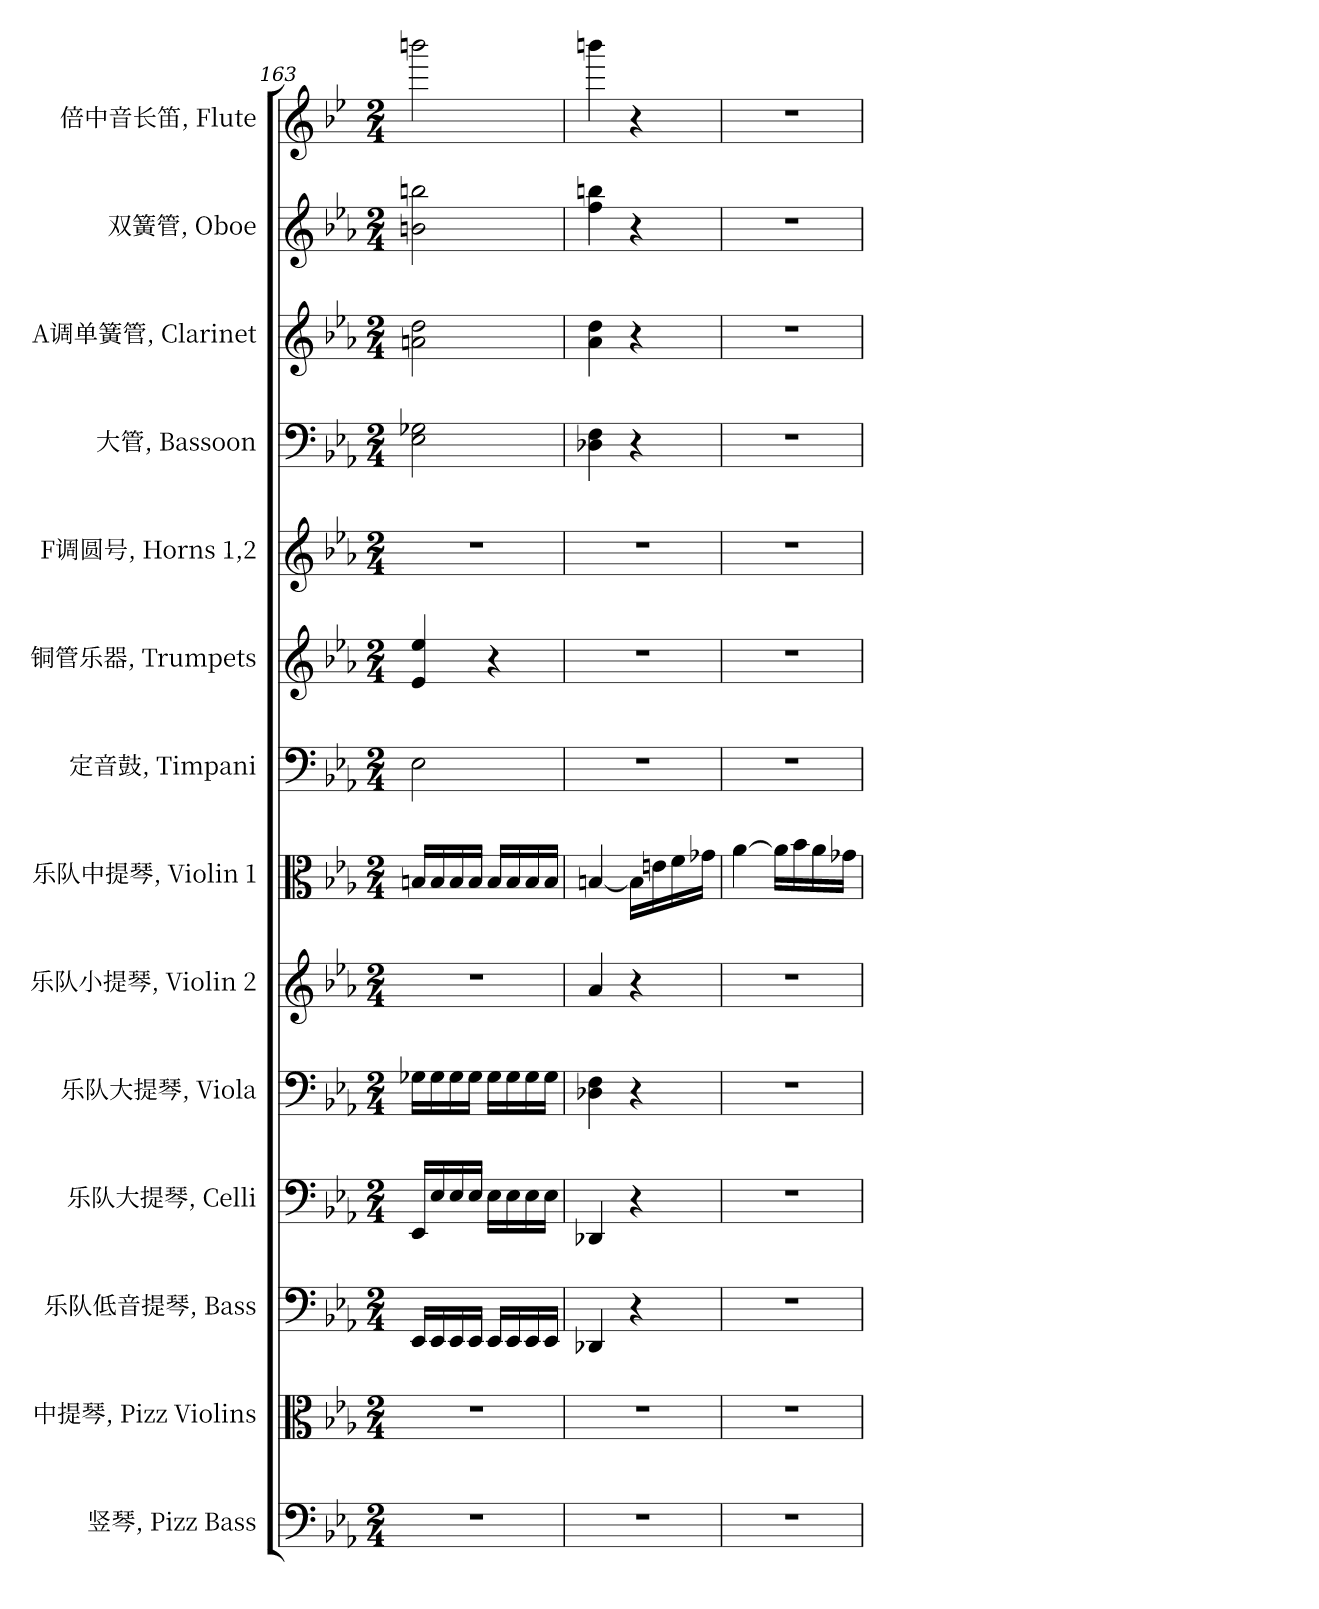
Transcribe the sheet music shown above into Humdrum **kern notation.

**kern	**kern	**kern	**kern	**kern	**kern	**kern	**kern	**kern	**kern	**kern	**kern	**kern	**kern
*part14	*part13	*part12	*part11	*part10	*part9	*part8	*part7	*part6	*part5	*part4	*part3	*part2	*part1
*staff14	*staff13	*staff12	*staff11	*staff10	*staff9	*staff8	*staff7	*staff6	*staff5	*staff4	*staff3	*staff2	*staff1
*I"竖琴, Pizz Bass	*I"中提琴, Pizz Violins	*I"乐队低音提琴, Bass	*I"乐队大提琴, Celli	*I"乐队大提琴, Viola	*I"乐队小提琴, Violin 2	*I"乐队中提琴, Violin 1	*I"定音鼓, Timpani	*I"铜管乐器, Trumpets	*I"F调圆号, Horns 1,2	*I"大管, Bassoon	*I"A调单簧管, Clarinet	*I"双簧管, Oboe	*I"倍中音长笛, Flute
*	*	*	*	*	*	*	*I'Timp.	*	*I'F Hn.	*I'Bsn.	*I'A Cl.	*I'Ob.	*
*clefF4	*clefC3	*clefF4	*clefF4	*clefF4	*clefG2	*clefC3	*clefF4	*clefG2	*clefG2	*clefF4	*clefG2	*clefG2	*clefG2
*	*	*ITrd7c12	*	*	*	*	*	*	*ITrd4c7	*	*ITrd2c3	*	*ITrd10c17
*k[b-e-a-]	*k[b-e-a-]	*k[b-e-a-]	*k[b-e-a-]	*k[b-e-a-]	*k[b-e-a-]	*k[b-e-a-]	*k[b-e-a-]	*k[b-e-a-]	*k[b-e-a-d-]	*k[b-e-a-]	*k[]	*k[b-e-a-]	*k[b-e-]
*M2/4	*M2/4	*M2/4	*M2/4	*M2/4	*M2/4	*M2/4	*M2/4	*M2/4	*M2/4	*M2/4	*M2/4	*M2/4	*M2/4
=163	=163	=163	=163	=163	=163	=163	=163	=163	=163	=163	=163	=163	=163
2r	2r	16EEE-/LL	16EE-/LL	16G-X\LL	2r	16Bn/LL	2E-\	4e-/ 4ee-/	2r	2E-\ 2G-X\	2f#X\ 2b\	2bn\ 2bbn\	2bbn\
.	.	16EEE-/	16E-/	16G-\	.	16B/	.	.	.	.	.	.	.
.	.	16EEE-/	16E-/	16G-\	.	16B/	.	.	.	.	.	.	.
.	.	16EEE-/JJ	16E-/JJ	16G-\JJ	.	16B/JJ	.	.	.	.	.	.	.
.	.	16EEE-/LL	16E-\LL	16G-\LL	.	16B/LL	.	4r	.	.	.	.	.
.	.	16EEE-/	16E-\	16G-\	.	16B/	.	.	.	.	.	.	.
.	.	16EEE-/	16E-\	16G-\	.	16B/	.	.	.	.	.	.	.
.	.	16EEE-/JJ	16E-\JJ	16G-\JJ	.	16B/JJ	.	.	.	.	.	.	.
=164	=164	=164	=164	=164	=164	=164	=164	=164	=164	=164	=164	=164	=164
2r	2r	4DDD-X/	4DD-X/	4D-X\ 4F\	4a-/	[4Bn/	2r	2r	2r	4D-X\ 4F\	4f\ 4b\	4ff\ 4bbn\	4bbn\
.	.	4r	4r	4r	4r	16B\LL]	.	.	.	4r	4r	4r	4r
.	.	.	.	.	.	16en\	.	.	.	.	.	.	.
.	.	.	.	.	.	16f\	.	.	.	.	.	.	.
.	.	.	.	.	.	16g-X\JJ	.	.	.	.	.	.	.
!!LO:PB:g=z
=165	=165	=165	=165	=165	=165	=165	=165	=165	=165	=165	=165	=165	=165
2r	2r	2r	2r	2r	2r	[4a-\	2r	2r	2r	2r	2r	2r	2r
.	.	.	.	.	.	16a-\LL]	.	.	.	.	.	.	.
.	.	.	.	.	.	16b-\	.	.	.	.	.	.	.
.	.	.	.	.	.	16a-\	.	.	.	.	.	.	.
.	.	.	.	.	.	16g-X\JJ	.	.	.	.	.	.	.
=	=	=	=	=	=	=	=	=	=	=	=	=	=
*-	*-	*-	*-	*-	*-	*-	*-	*-	*-	*-	*-	*-	*-
